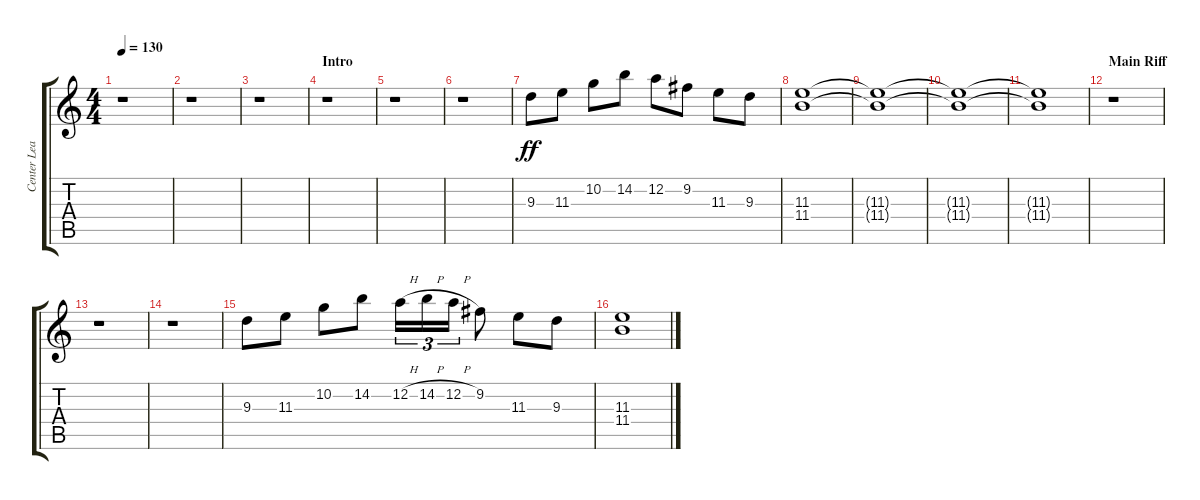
\track ("Center Lead 1" "Center Lea") {instrument overdrivenguitar}
\staff {score tabs}
\tuning (D4 A3 F3 C3 G2 C2) {hide}
\ts (4 4)
\tempo 130
\clef g2
\ks aminor
r.1{dy ff instrument overdrivenguitar} |
r.1 |
r.1 |
\section ("" "Intro")
r.1 |
r.1 |
r.1 |
9.3.8 11.3.8 10.2.8 14.2.8 12.2.8 9.2.8 11.3.8 9.3.8 |
(11.3 11.4).1 |
(11.3{t} 11.4{t}).1 |
(11.3{t} 11.4{t}).1 |
(11.3{t} 11.4{t}).1 |
\section ("" "Main Riff")
r.1 |
r.1 |
r.1 |
9.3.8 11.3.8 10.2.8 14.2.8 12.2{h}.16{tu (3 2)} 14.2{h}.16{tu (3 2)} 12.2{h}.16{tu (3 2)} 9.2.8 11.3.8 9.3.8 |
(11.3 11.4).1
